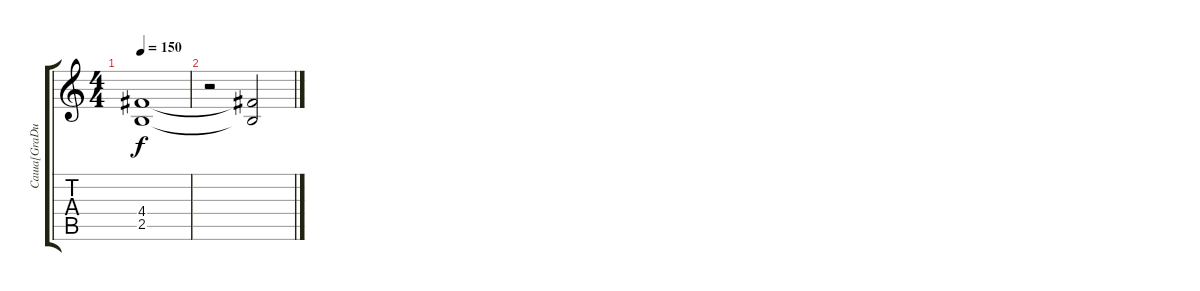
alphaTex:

\track ("Саша[GraDu$]" "Саша[GraDu") {instrument overdrivenguitar}
\staff {score tabs}
\tuning (E4 B3 G3 D3 A2 E2) {hide}
\ts (4 4)
\tempo 150
\clef g2
\ks c
(4.4 2.5).1{dy f volume 4} |
r.2 (4.4{t} 2.5{t}).2
